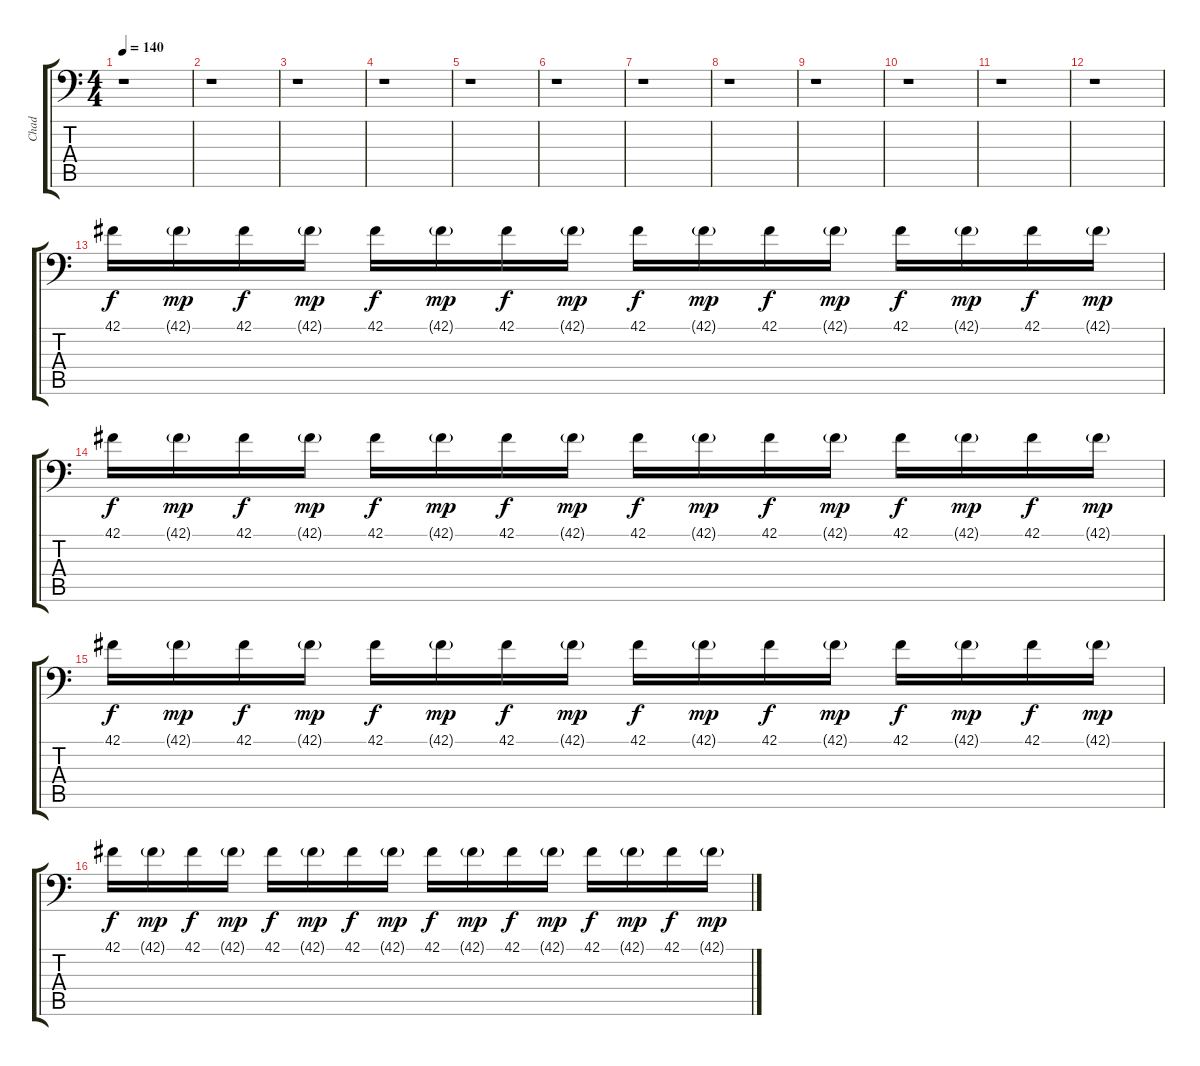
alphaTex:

\track ("Chad" "Chad") {instrument acousticgrandpiano}
\staff {score tabs}
\tuning (C-1 C-1 C-1 C-1 C-1 C-1) {hide}
\ts (4 4)
\tempo 140
\clef f4
\ks c
r.1{dy f} |
r.1 |
r.1 |
r.1 |
r.1 |
r.1 |
r.1 |
r.1 |
r.1 |
r.1 |
r.1 |
r.1 |
42.1.16 42.1{g}.16{dy mp} 42.1.16{dy f} 42.1{g}.16{dy mp} 42.1.16{dy f} 42.1{g}.16{dy mp} 42.1.16{dy f} 42.1{g}.16{dy mp} 42.1.16{dy f} 42.1{g}.16{dy mp} 42.1.16{dy f} 42.1{g}.16{dy mp} 42.1.16{dy f} 42.1{g}.16{dy mp} 42.1.16{dy f} 42.1{g}.16{dy mp} |
42.1.16{dy f} 42.1{g}.16{dy mp} 42.1.16{dy f} 42.1{g}.16{dy mp} 42.1.16{dy f} 42.1{g}.16{dy mp} 42.1.16{dy f} 42.1{g}.16{dy mp} 42.1.16{dy f} 42.1{g}.16{dy mp} 42.1.16{dy f} 42.1{g}.16{dy mp} 42.1.16{dy f} 42.1{g}.16{dy mp} 42.1.16{dy f} 42.1{g}.16{dy mp} |
42.1.16{dy f} 42.1{g}.16{dy mp} 42.1.16{dy f} 42.1{g}.16{dy mp} 42.1.16{dy f} 42.1{g}.16{dy mp} 42.1.16{dy f} 42.1{g}.16{dy mp} 42.1.16{dy f} 42.1{g}.16{dy mp} 42.1.16{dy f} 42.1{g}.16{dy mp} 42.1.16{dy f} 42.1{g}.16{dy mp} 42.1.16{dy f} 42.1{g}.16{dy mp} |
42.1.16{dy f} 42.1{g}.16{dy mp} 42.1.16{dy f} 42.1{g}.16{dy mp} 42.1.16{dy f} 42.1{g}.16{dy mp} 42.1.16{dy f} 42.1{g}.16{dy mp} 42.1.16{dy f} 42.1{g}.16{dy mp} 42.1.16{dy f} 42.1{g}.16{dy mp} 42.1.16{dy f} 42.1{g}.16{dy mp} 42.1.16{dy f} 42.1{g}.16{dy mp}
